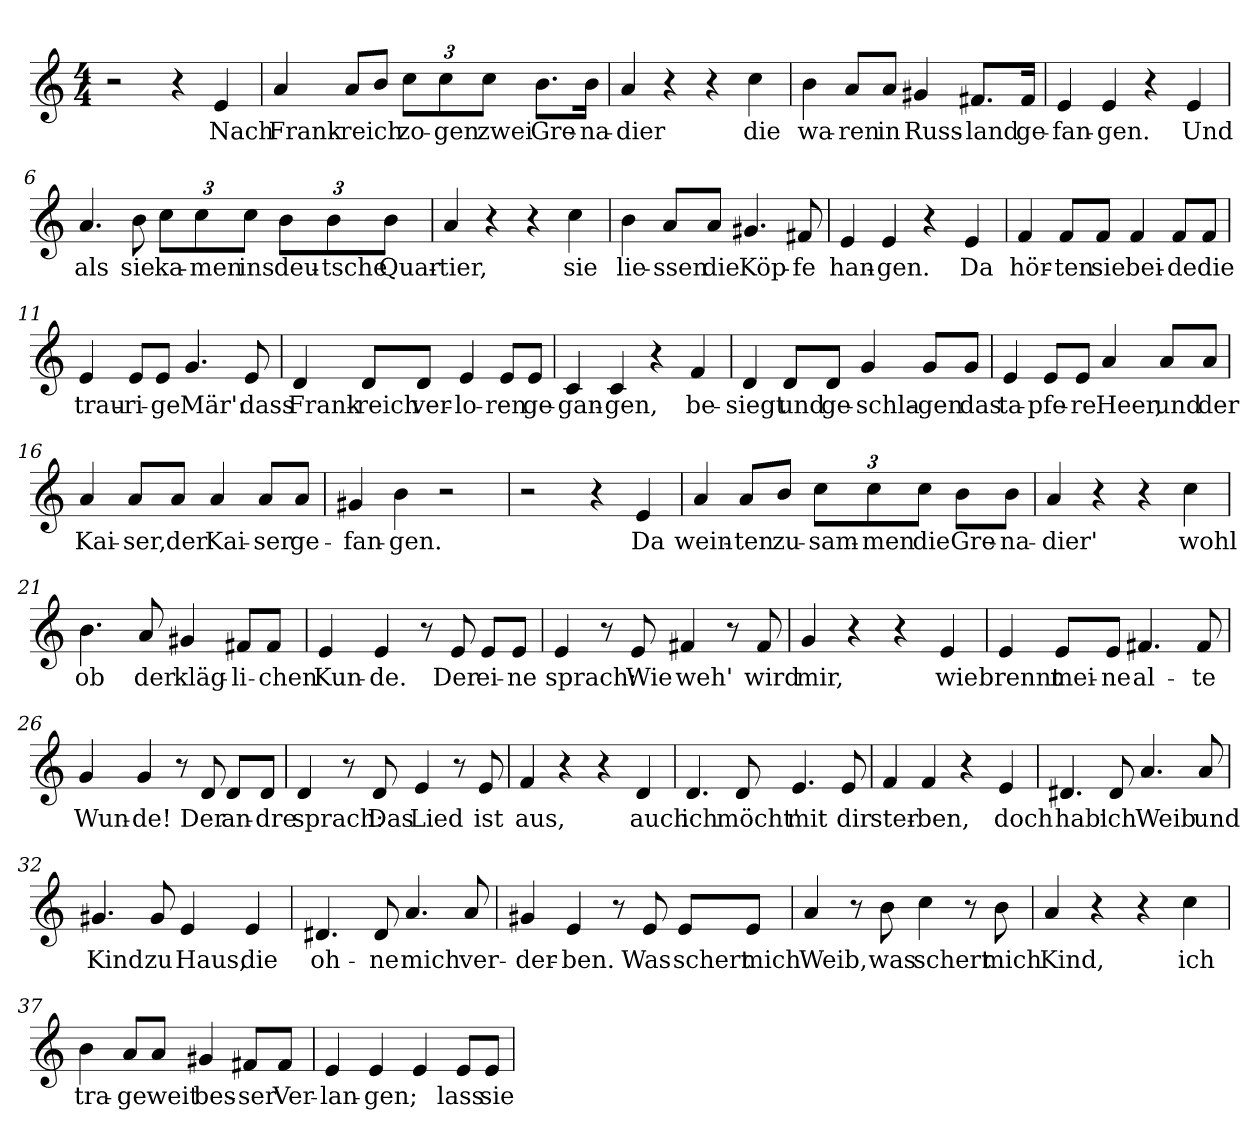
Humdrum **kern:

**kern	**text
*part1	*part1
*staff1	*staff1
*clefG2	*
*k[]	*
*M4/4	*
=1	=1
2r	.
4r	.
!	!LO:LY:b
4e/	Nach
=2	=2
!	!LO:LY:b
4a/	Frank-
!	!LO:LY:b
8a/L	-reich
8b/J	.
!	!LO:LY:b
12cc\L	zo-
!	!LO:LY:b
12cc\	-gen
!	!LO:LY:b
12cc\J	zwei
!	!LO:LY:b
8.b\L	Gre-
!	!LO:LY:b
16b\Jk	-na-
=3	=3
!	!LO:LY:b
4a/	-dier
4r	.
4r	.
!	!LO:LY:b
4cc\	die
=4	=4
!	!LO:LY:b
4b\	wa-
!	!LO:LY:b
8a/L	-ren
!	!LO:LY:b
8a/J	in
!	!LO:LY:b
4g#X/	Russ-
!	!LO:LY:b
8.f#X/L	-land
!	!LO:LY:b
16f#/Jk	ge-
=5	=5
!	!LO:LY:b
4e/	-fan-
!	!LO:LY:b
4e/	-gen.
4r	.
!	!LO:LY:b
4e/	Und
!!LO:LB:g=z
=6	=6
!	!LO:LY:b
4.a/	als
!	!LO:LY:b
8b\	sie
!	!LO:LY:b
12cc\L	ka-
!	!LO:LY:b
12cc\	-men
!	!LO:LY:b
12cc\J	ins
!	!LO:LY:b
12b\L	deu-
!	!LO:LY:b
12b\	-tsche
!	!LO:LY:b
12b\J	Quar-
=7	=7
!	!LO:LY:b
4a/	-tier,
4r	.
4r	.
!	!LO:LY:b
4cc\	sie
=8	=8
!	!LO:LY:b
4b\	lie-
!	!LO:LY:b
8a/L	-ssen
!	!LO:LY:b
8a/J	die
!	!LO:LY:b
4.g#X/	Köp-
!	!LO:LY:b
8f#X/	-fe
=9	=9
!	!LO:LY:b
4e/	han-
!	!LO:LY:b
4e/	-gen.
4r	.
!	!LO:LY:b
4e/	Da
=10	=10
!	!LO:LY:b
4f/	hör-
!	!LO:LY:b
8f/L	-ten
!	!LO:LY:b
8f/J	sie
!	!LO:LY:b
4f/	bei-
!	!LO:LY:b
8f/L	-de
!	!LO:LY:b
8f/J	die
!!LO:LB:g=z
=11	=11
!	!LO:LY:b
4e/	trau-
!	!LO:LY:b
8e/L	-ri-
!	!LO:LY:b
8e/J	-ge
!	!LO:LY:b
4.g/	Mär':
!	!LO:LY:b
8e/	dass
=12	=12
!	!LO:LY:b
4d/	Frank-
!	!LO:LY:b
8d/L	-reich
!	!LO:LY:b
8d/J	ver-
!	!LO:LY:b
4e/	-lo-
!	!LO:LY:b
8e/L	-ren
!	!LO:LY:b
8e/J	ge-
=13	=13
!	!LO:LY:b
4c/	-gan-
!	!LO:LY:b
4c/	-gen,
4r	.
!	!LO:LY:b
4f/	be-
=14	=14
!	!LO:LY:b
4d/	-siegt
!	!LO:LY:b
8d/L	und
!	!LO:LY:b
8d/J	ge-
!	!LO:LY:b
4g/	-schla-
!	!LO:LY:b
8g/L	-gen
!	!LO:LY:b
8g/J	das
=15	=15
!	!LO:LY:b
4e/	ta-
!	!LO:LY:b
8e/L	-pfe-
!	!LO:LY:b
8e/J	-re
!	!LO:LY:b
4a/	Heer,
!	!LO:LY:b
8a/L	und
!	!LO:LY:b
8a/J	der
!!LO:LB:g=z
=16	=16
!	!LO:LY:b
4a/	Kai-
!	!LO:LY:b
8a/L	-ser,
!	!LO:LY:b
8a/J	der
!	!LO:LY:b
4a/	Kai-
!	!LO:LY:b
8a/L	-ser
!	!LO:LY:b
8a/J	ge-
=17	=17
!	!LO:LY:b
4g#X/	-fan-
!	!LO:LY:b
4b\	-gen.
2r	.
=18	=18
2r	.
4r	.
!	!LO:LY:b
4e/	Da
=19	=19
!	!LO:LY:b
4a/	wein-
!	!LO:LY:b
8a/L	-ten
!	!LO:LY:b
8b/J	zu-
!	!LO:LY:b
12cc\L	-sam-
!	!LO:LY:b
12cc\	-men
!	!LO:LY:b
12cc\J	die
!	!LO:LY:b
8b\L	Gre-
!	!LO:LY:b
8b\J	-na-
=20	=20
!	!LO:LY:b
4a/	-dier'
4r	.
4r	.
!	!LO:LY:b
4cc\	wohl
=21	=21
!	!LO:LY:b
4.b\	ob
!	!LO:LY:b
8a/	der
!	!LO:LY:b
4g#X/	kläg-
!	!LO:LY:b
8f#X/L	-li-
!	!LO:LY:b
8f#/J	-chen
!!LO:LB:g=z
=22	=22
!	!LO:LY:b
4e/	Kun-
!	!LO:LY:b
4e/	-de.
8r	.
!	!LO:LY:b
8e/	Der
!	!LO:LY:b
8e/L	ei-
!	!LO:LY:b
8e/J	-ne
=23	=23
!	!LO:LY:b
4e/	sprach:
8r	.
!	!LO:LY:b
8e/	Wie
!	!LO:LY:b
4f#X/	weh'
8r	.
!	!LO:LY:b
8f#/	wird
=24	=24
!	!LO:LY:b
4g/	mir,
4r	.
4r	.
!	!LO:LY:b
4e/	wie
=25	=25
!	!LO:LY:b
4e/	brennt
!	!LO:LY:b
8e/L	mei-
!	!LO:LY:b
8e/J	-ne
!	!LO:LY:b
4.f#X/	al-
!	!LO:LY:b
8f#/	-te
=26	=26
!	!LO:LY:b
4g/	Wun-
!	!LO:LY:b
4g/	-de!
8r	.
!	!LO:LY:b
8d/	Der
!	!LO:LY:b
8d/L	an-
!	!LO:LY:b
8d/J	-dre
=27	=27
!	!LO:LY:b
4d/	sprach:
8r	.
!	!LO:LY:b
8d/	Das
!	!LO:LY:b
4e/	Lied
8r	.
!	!LO:LY:b
8e/	ist
!!LO:LB:g=z
=28	=28
!	!LO:LY:b
4f/	aus,
4r	.
4r	.
!	!LO:LY:b
4d/	auch
=29	=29
!	!LO:LY:b
4.d/	ich
!	!LO:LY:b
8d/	möcht'
!	!LO:LY:b
4.e/	mit
!	!LO:LY:b
8e/	dir
=30	=30
!	!LO:LY:b
4f/	ster-
!	!LO:LY:b
4f/	-ben,
4r	.
!	!LO:LY:b
4e/	doch
=31	=31
!	!LO:LY:b
4.d#X/	hab'
!	!LO:LY:b
8d#/	ich
!	!LO:LY:b
4.a/	Weib
!	!LO:LY:b
8a/	und
=32	=32
!	!LO:LY:b
4.g#X/	Kind
!	!LO:LY:b
8g#/	zu
!	!LO:LY:b
4e/	Haus,
!	!LO:LY:b
4e/	die
=33	=33
!	!LO:LY:b
4.d#X/	oh-
!	!LO:LY:b
8d#/	-ne
!	!LO:LY:b
4.a/	mich
!	!LO:LY:b
8a/	ver-
!!LO:LB:g=z
=34	=34
!	!LO:LY:b
4g#X/	-der-
!	!LO:LY:b
4e/	ben.
8r	.
!	!LO:LY:b
8e/	Was
!	!LO:LY:b
8e/L	schert
!	!LO:LY:b
8e/J	mich
=35	=35
!	!LO:LY:b
4a/	Weib,
8r	.
!	!LO:LY:b
8b\	was
!	!LO:LY:b
4cc\	schert
8r	.
!	!LO:LY:b
8b\	mich
=36	=36
!	!LO:LY:b
4a/	Kind,
4r	.
4r	.
!	!LO:LY:b
4cc\	ich
=37	=37
!	!LO:LY:b
4b\	tra-
!	!LO:LY:b
8a/L	-ge
!	!LO:LY:b
8a/J	weit
!	!LO:LY:b
4g#X/	bes-
!	!LO:LY:b
8f#X/L	-ser
!	!LO:LY:b
8f#/J	Ver-
=38	=38
!	!LO:LY:b
4e/	-lan-
!	!LO:LY:b
4e/	-gen;
4e/	.
!	!LO:LY:b
8e/L	lass
!	!LO:LY:b
8e/J	sie
=	=
*-	*-
